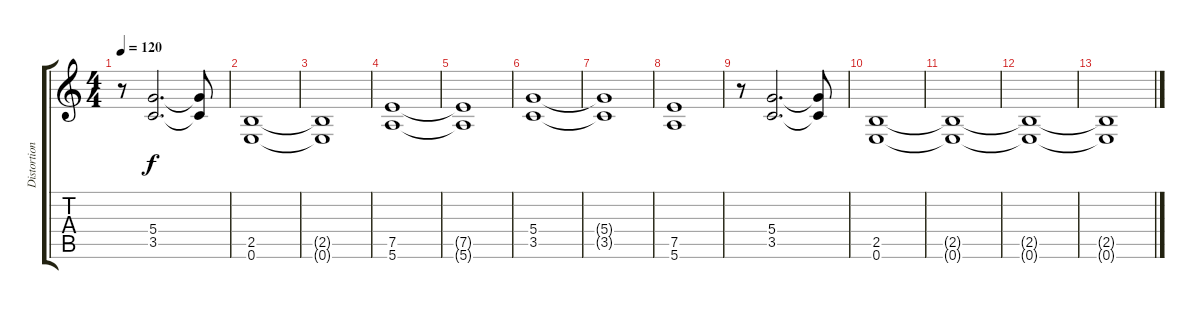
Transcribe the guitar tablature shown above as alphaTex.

\track ("Distortion Guitar" "Distortion") {instrument distortionguitar}
\staff {score tabs}
\tuning (E4 B3 G3 D3 A2 E2) {hide}
\ts (4 4)
\tempo 120
\clef g2
\ks c
r.8{dy f} (5.4 3.5).2{d} (5.4{t} 3.5{t}).8 |
(2.5 0.6).1 |
(2.5{t} 0.6{t}).1 |
(7.5 5.6).1 |
(7.5{t} 5.6{t}).1 |
(5.4 3.5).1 |
(5.4{t} 3.5{t}).1 |
(7.5 5.6).1 |
r.8 (5.4 3.5).2{d} (5.4{t} 3.5{t}).8 |
(2.5 0.6).1{volume 7} |
(2.5{t} 0.6{t}).1 |
(2.5{t} 0.6{t}).1 |
(2.5{t} 0.6{t}).1
